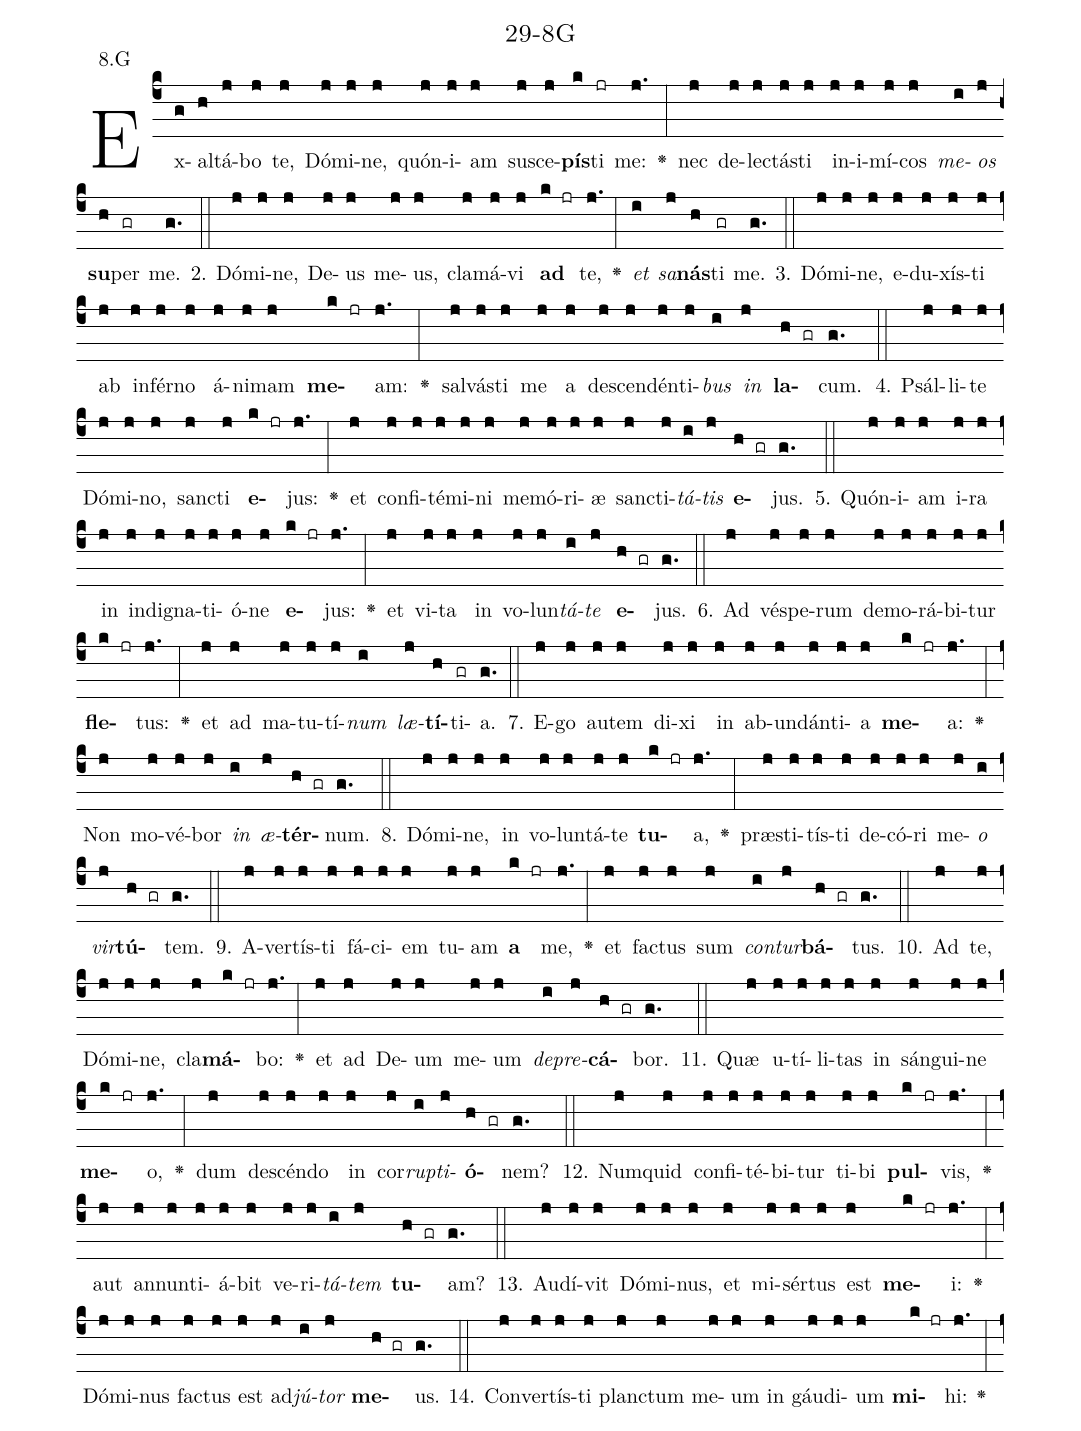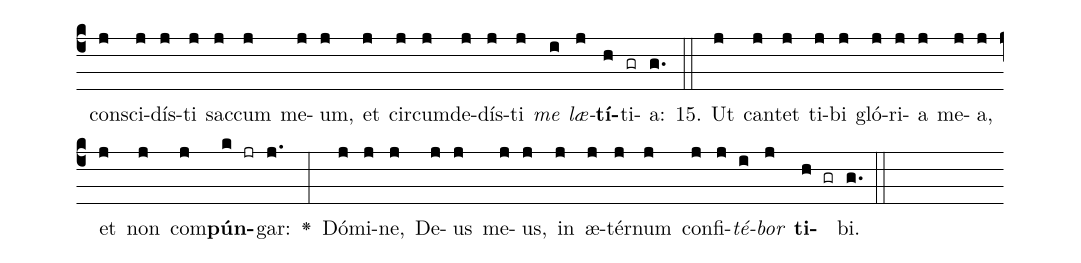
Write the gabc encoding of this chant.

name: 29-8G;
annotation: 8.G;
%%
(c4)Ex(g)al(h)tá(j)bo(j) te,(j) Dó(j)mi(j)ne,(j) quón(j)i(j)am(j) su(j)sce(j)<b>pís</b>(k)ti(jr) me:(j.) <v>\greheightstar</v>(:) nec(j) de(j)lec(j)tás(j)ti(j) in(j)i(j)mí(j)cos(j) <i>me</i>(i)<i>os</i>(j) <b>su</b>(h)per(gr) me.(g.) (::)
2. Dó(j)mi(j)ne,(j) De(j)us(j) me(j)us,(j) cla(j)má(j)vi(j) <b>ad</b>(k jr) te,(j.) <v>\greheightstar</v>(:) <i>et</i>(i) <i>sa</i>(j)<b>nás</b>(h)ti(gr) me.(g.) (::)
3. Dó(j)mi(j)ne,(j) e(j)du(j)xís(j)ti(j) ab(j) in(j)fér(j)no(j) á(j)ni(j)mam(j) <b>me</b>(k jr)am:(j.) <v>\greheightstar</v>(:) sal(j)vás(j)ti(j) me(j) a(j) de(j)scen(j)dén(j)ti(j)<i>bus</i>(i) <i>in</i>(j) <b>la</b>(h gr)cum.(g.) (::)
4. Psál(j)li(j)te(j) Dó(j)mi(j)no,(j) sanc(j)ti(j) <b>e</b>(k jr)jus:(j.) <v>\greheightstar</v>(:) et(j) con(j)fi(j)té(j)mi(j)ni(j) me(j)mó(j)ri(j)æ(j) sanc(j)ti(j)<i>tá</i>(i)<i>tis</i>(j) <b>e</b>(h gr)jus.(g.) (::)
5. Quón(j)i(j)am(j) i(j)ra(j) in(j) in(j)di(j)gna(j)ti(j)ó(j)ne(j) <b>e</b>(k jr)jus:(j.) <v>\greheightstar</v>(:) et(j) vi(j)ta(j) in(j) vo(j)lun(j)<i>tá</i>(i)<i>te</i>(j) <b>e</b>(h gr)jus.(g.) (::)
6. Ad(j) vés(j)pe(j)rum(j) de(j)mo(j)rá(j)bi(j)tur(j) <b>fle</b>(k jr)tus:(j.) <v>\greheightstar</v>(:) et(j) ad(j) ma(j)tu(j)tí(j)<i>num</i>(i) <i>læ</i>(j)<b>tí</b>(h)ti(gr)a.(g.) (::)
7. E(j)go(j) au(j)tem(j) di(j)xi(j) in(j) ab(j)un(j)dán(j)ti(j)a(j) <b>me</b>(k jr)a:(j.) <v>\greheightstar</v>(:) Non(j) mo(j)vé(j)bor(j) <i>in</i>(i) <i>æ</i>(j)<b>tér</b>(h gr)num.(g.) (::)
8. Dó(j)mi(j)ne,(j) in(j) vo(j)lun(j)tá(j)te(j) <b>tu</b>(k jr)a,(j.) <v>\greheightstar</v>(:) præ(j)sti(j)tís(j)ti(j) de(j)có(j)ri(j) me(j)<i>o</i>(i) <i>vir</i>(j)<b>tú</b>(h gr)tem.(g.) (::)
9. A(j)ver(j)tís(j)ti(j) fá(j)ci(j)em(j) tu(j)am(j) <b>a</b>(k jr) me,(j.) <v>\greheightstar</v>(:) et(j) fac(j)tus(j) sum(j) <i>con</i>(i)<i>tur</i>(j)<b>bá</b>(h gr)tus.(g.) (::)
10. Ad(j) te,(j) Dó(j)mi(j)ne,(j) cla(j)<b>má</b>(k jr)bo:(j.) <v>\greheightstar</v>(:) et(j) ad(j) De(j)um(j) me(j)um(j) <i>de</i>(i)<i>pre</i>(j)<b>cá</b>(h gr)bor.(g.) (::)
11. Quæ(j) u(j)tí(j)li(j)tas(j) in(j) sán(j)gui(j)ne(j) <b>me</b>(k jr)o,(j.) <v>\greheightstar</v>(:) dum(j) de(j)scén(j)do(j) in(j) cor(j)<i>rup</i>(i)<i>ti</i>(j)<b>ó</b>(h gr)nem?(g.) (::)
12. Num(j)quid(j) con(j)fi(j)té(j)bi(j)tur(j) ti(j)bi(j) <b>pul</b>(k jr)vis,(j.) <v>\greheightstar</v>(:) aut(j) an(j)nun(j)ti(j)á(j)bit(j) ve(j)ri(j)<i>tá</i>(i)<i>tem</i>(j) <b>tu</b>(h gr)am?(g.) (::)
13. Au(j)dí(j)vit(j) Dó(j)mi(j)nus,(j) et(j) mi(j)sér(j)tus(j) est(j) <b>me</b>(k jr)i:(j.) <v>\greheightstar</v>(:) Dó(j)mi(j)nus(j) fac(j)tus(j) est(j) ad(j)<i>jú</i>(i)<i>tor</i>(j) <b>me</b>(h gr)us.(g.) (::)
14. Con(j)ver(j)tís(j)ti(j) planc(j)tum(j) me(j)um(j) in(j) gáu(j)di(j)um(j) <b>mi</b>(k jr)hi:(j.) <v>\greheightstar</v>(:) con(j)sci(j)dís(j)ti(j) sac(j)cum(j) me(j)um,(j) et(j) cir(j)cum(j)de(j)dís(j)ti(j) <i>me</i>(i) <i>læ</i>(j)<b>tí</b>(h)ti(gr)a:(g.) (::)
15. Ut(j) can(j)tet(j) ti(j)bi(j) gló(j)ri(j)a(j) me(j)a,(j) et(j) non(j) com(j)<b>pún</b>(k jr)gar:(j.) <v>\greheightstar</v>(:) Dó(j)mi(j)ne,(j) De(j)us(j) me(j)us,(j) in(j) æ(j)tér(j)num(j) con(j)fi(j)<i>té</i>(i)<i>bor</i>(j) <b>ti</b>(h gr)bi.(g.) (::)
